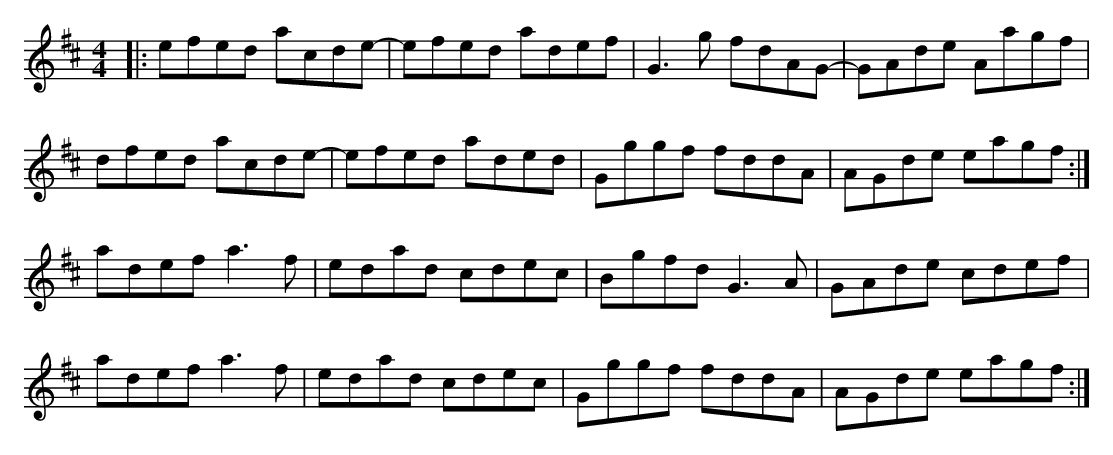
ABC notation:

X:1
M:4/4
K:Amix
|:efed acde-|efed adef|G3 g fdAG-|GAde Aagf|
dfed acde-|efed aded|Gggf fddA|AGde eagf:|
adef a3 f|edad cdec|Bgfd G3 A|GAde cdef|
adef a3 f|edad cdec|Gggf fddA|AGde eagf:|
